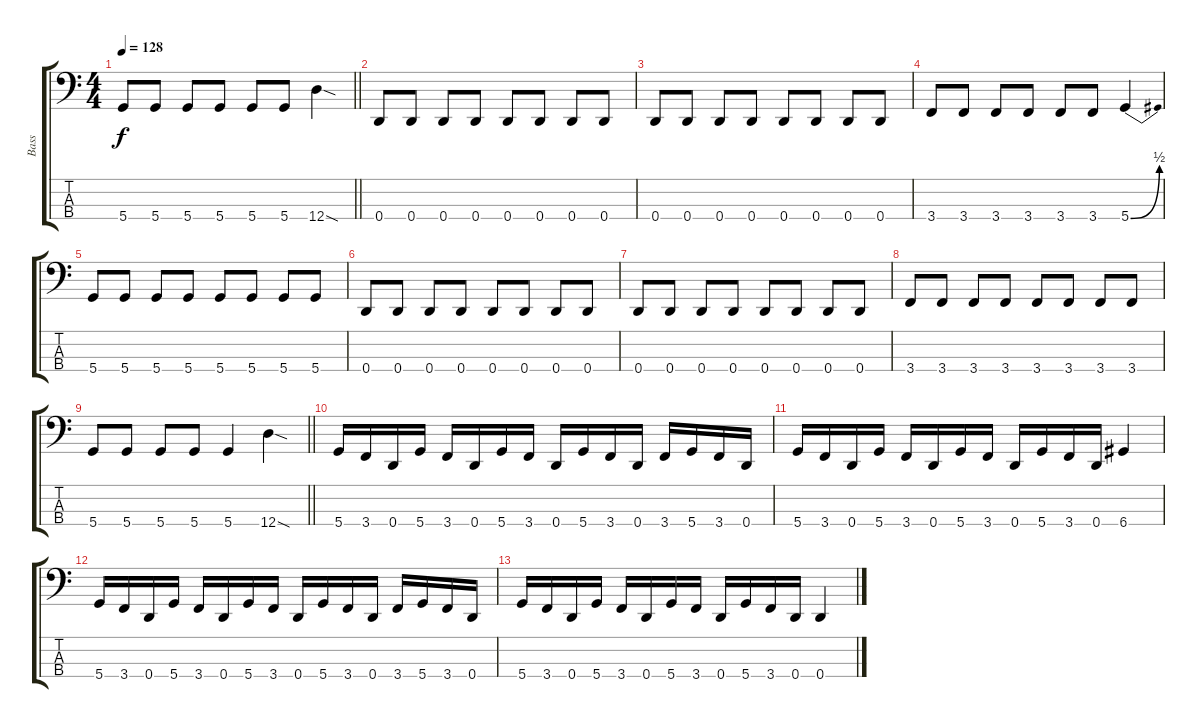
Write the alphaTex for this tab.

\track ("Bass" "Bass") {instrument electricbassfinger}
\staff {score tabs}
\tuning (G2 D2 A1 D1) {hide}
\ts (4 4)
\tempo 128
\clef f4
\barLineRight lightlight
\ks c
5.4.8{dy f} 5.4.8 5.4.8 5.4.8 5.4.8 5.4.8 12.4{sod}.4 |
\section ("" "")
0.4.8 0.4.8 0.4.8 0.4.8 0.4.8 0.4.8 0.4.8 0.4.8 |
0.4.8 0.4.8 0.4.8 0.4.8 0.4.8 0.4.8 0.4.8 0.4.8 |
3.4.8 3.4.8 3.4.8 3.4.8 3.4.8 3.4.8 5.4{be (bend 0 0 60 2)}.4 |
5.4.8 5.4.8 5.4.8 5.4.8 5.4.8 5.4.8 5.4.8 5.4.8 |
0.4.8 0.4.8 0.4.8 0.4.8 0.4.8 0.4.8 0.4.8 0.4.8 |
0.4.8 0.4.8 0.4.8 0.4.8 0.4.8 0.4.8 0.4.8 0.4.8 |
3.4.8 3.4.8 3.4.8 3.4.8 3.4.8 3.4.8 3.4.8 3.4.8 |
\barLineRight lightlight
5.4.8 5.4.8 5.4.8 5.4.8 5.4.4 12.4{sod}.4 |
\section ("" "")
5.4.16 3.4.16 0.4.16 5.4.16 3.4.16 0.4.16 5.4.16 3.4.16 0.4.16 5.4.16 3.4.16 0.4.16 3.4.16 5.4.16 3.4.16 0.4.16 |
5.4.16 3.4.16 0.4.16 5.4.16 3.4.16 0.4.16 5.4.16 3.4.16 0.4.16 5.4.16 3.4.16 0.4.16 6.4.4 |
5.4.16 3.4.16 0.4.16 5.4.16 3.4.16 0.4.16 5.4.16 3.4.16 0.4.16 5.4.16 3.4.16 0.4.16 3.4.16 5.4.16 3.4.16 0.4.16 |
5.4.16 3.4.16 0.4.16 5.4.16 3.4.16 0.4.16 5.4.16 3.4.16 0.4.16 5.4.16 3.4.16 0.4.16 0.4.4
